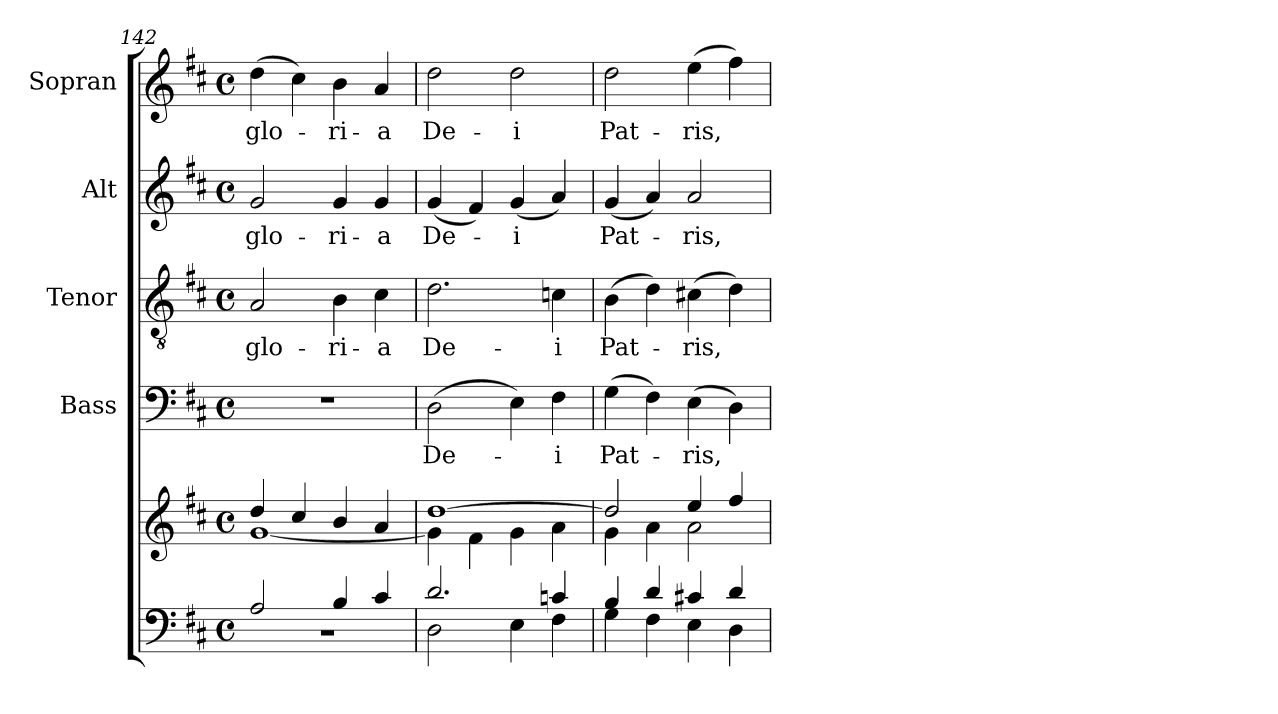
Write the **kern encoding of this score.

**kern	**kern	**kern	**text	**kern	**text	**kern	**text	**kern	**text
*part5	*part5	*part4	*part4	*part3	*part3	*part2	*part2	*part1	*part1
*staff6	*staff5	*staff4	*staff4	*staff3	*staff3	*staff2	*staff2	*staff1	*staff1
*	*	*I"Bass	*	*I"Tenor	*	*I"Alt	*	*I"Sopran	*
*	*	*I'B.	*	*I'T.	*	*I'A.	*	*I'S.	*
!!LO:PB:g=z
*clefF4	*clefG2	*clefF4	*	*clefGv2	*	*clefG2	*	*clefG2	*
*k[f#c#]	*k[f#c#]	*k[f#c#]	*	*k[f#c#]	*	*k[f#c#]	*	*k[f#c#]	*
*D:	*D:	*D:	*	*D:	*	*D:	*	*D:	*
*M4/4	*M4/4	*M4/4	*	*M4/4	*	*M4/4	*	*M4/4	*
*met(c)	*met(c)	*met(c)	*	*met(c)	*	*met(c)	*	*met(c)	*
=142	=142	=142	=142	=142	=142	=142	=142	=142	=142
*^	*^	*	*	*	*	*	*	*	*
!	!	!	!	!	!	!	!LO:LY:b	!	!LO:LY:b	!	!LO:LY:b
2A/	1r	4dd/	[<1g	1r	.	2A/	glo-	2g/	glo-	(>4dd\	glo-
.	.	4cc#/	.	.	.	.	.	.	.	4cc#\)	.
!	!	!	!	!	!	!	!LO:LY:b	!	!LO:LY:b	!	!LO:LY:b
4B/	.	4b/	.	.	.	4B\	-ri-	4g/	-ri-	4b\	-ri-
!	!	!	!	!	!	!	!LO:LY:b	!	!LO:LY:b	!	!LO:LY:b
4c#/	.	4a/	.	.	.	4c#\	-a	4g/	-a	4a/	-a
=143	=143	=143	=143	=143	=143	=143	=143	=143	=143	=143	=143
!	!	!	!	!	!LO:LY:b	!	!LO:LY:b	!	!LO:LY:b	!	!LO:LY:b
2.d/	2D\	[>1dd	4g\]	(>2D\	De-	2.d\	De-	(<4g/	De-	2dd\	De-
.	.	.	4f#\	.	.	.	.	4f#/)	.	.	.
!	!	!	!	!	!	!	!	!	!LO:LY:b	!	!LO:LY:b
.	4E\	.	4g\	4E\)	.	.	.	(<4g/	-i	2dd\	-i
!	!	!	!	!	!LO:LY:b	!	!LO:LY:b	!	!	!	!
4cn/	4F#\	.	4a\	4F#\	-i	4cn\	-i	4a/)	.	.	.
=144	=144	=144	=144	=144	=144	=144	=144	=144	=144	=144	=144
!	!	!	!	!	!LO:LY:b	!	!LO:LY:b	!	!LO:LY:b	!	!LO:LY:b
4B/	4G\	2dd/]	4g\	(>4G\	Pat-	(>4B\	Pat-	(<4g/	Pat-	2dd\	Pat-
4d/	4F#\	.	4a\	4F#\)	.	4d\)	.	4a/)	.	.	.
!	!	!	!	!	!LO:LY:b	!	!LO:LY:b	!	!LO:LY:b	!	!LO:LY:b
4c#X/	4E\	4ee/	2a\	(>4E\	-ris,	(>4c#X\	-ris,	2a/	-ris,	(>4ee\	-ris,
4d/	4D\	4ff#/	.	4D\)	.	4d\)	.	.	.	4ff#\)	.
*v	*v	*	*	*	*	*	*	*	*	*	*
*	*v	*v	*	*	*	*	*	*	*	*
=	=	=	=	=	=	=	=	=	=
*-	*-	*-	*-	*-	*-	*-	*-	*-	*-
